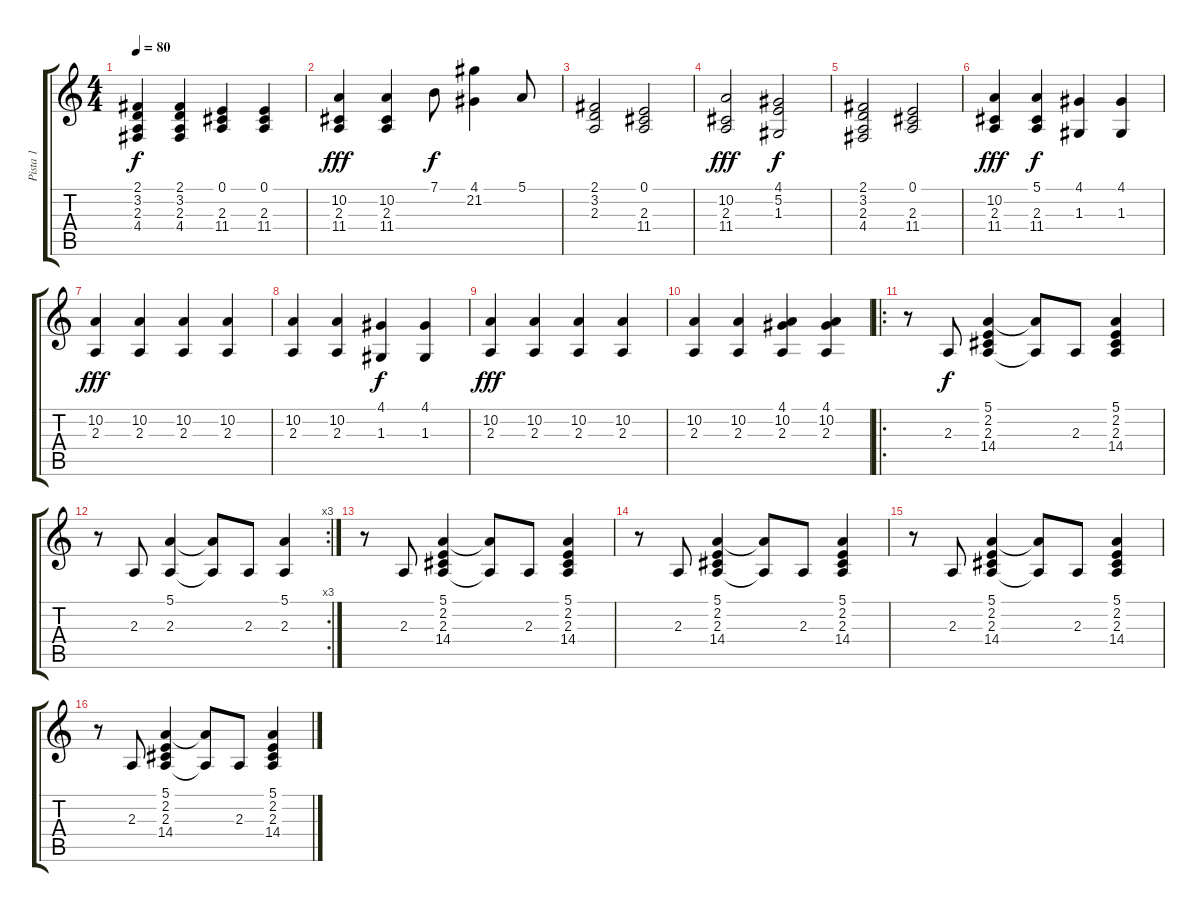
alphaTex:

\track ("Pista 1" "Pista 1") {instrument acousticgrandpiano}
\staff {score tabs}
\tuning (E4 B3 G3 D3 A2 E2) {hide}
\ts (4 4)
\tempo 80
\clef g2
\ks c
(2.1 3.2 2.3 4.4).4{dy f} (2.1 3.2 2.3 4.4).4 (0.1 2.3 11.4).4 (0.1 2.3 11.4).4 |
(10.2 2.3 11.4).4{dy fff} (10.2 2.3 11.4).4 7.1.8{dy f} (4.1 21.2).4 5.1.8 |
(2.1 3.2 2.3).2 (0.1 2.3 11.4).2 |
(10.2 2.3 11.4).2{dy fff} (4.1 5.2 1.3).2{dy f} |
(2.1 3.2 2.3 4.4).2 (0.1 2.3 11.4).2 |
(10.2 2.3 11.4).4{dy fff} (5.1 2.3 11.4).4{dy f} (4.1 1.3).4 (4.1 1.3).4 |
(10.2 2.3).4{dy fff} (10.2 2.3).4 (10.2 2.3).4 (10.2 2.3).4 |
(10.2 2.3).4 (10.2 2.3).4 (4.1 1.3).4{dy f} (4.1 1.3).4 |
(10.2 2.3).4{dy fff} (10.2 2.3).4 (10.2 2.3).4 (10.2 2.3).4 |
(10.2 2.3).4 (10.2 2.3).4 (4.1 10.2 2.3).4 (4.1 10.2 2.3).4 |
\ro
r.8 2.3.8{dy f} (5.1 2.2 2.3 14.4).4 (5.1{t} 2.3{t}).8 2.3.8 (5.1 2.2 2.3 14.4).4 |
\rc 3
r.8 2.3.8 (5.1 2.3).4 (5.1{t} 2.3{t}).8 2.3.8 (5.1 2.3).4 |
r.8 2.3.8 (5.1 2.2 2.3 14.4).4 (5.1{t} 2.3{t}).8 2.3.8 (5.1 2.2 2.3 14.4).4 |
r.8 2.3.8 (5.1 2.2 2.3 14.4).4 (5.1{t} 2.3{t}).8 2.3.8 (5.1 2.2 2.3 14.4).4 |
r.8 2.3.8 (5.1 2.2 2.3 14.4).4 (5.1{t} 2.3{t}).8 2.3.8 (5.1 2.2 2.3 14.4).4 |
r.8 2.3.8 (5.1 2.2 2.3 14.4).4 (5.1{t} 2.3{t}).8 2.3.8 (5.1 2.2 2.3 14.4).4
